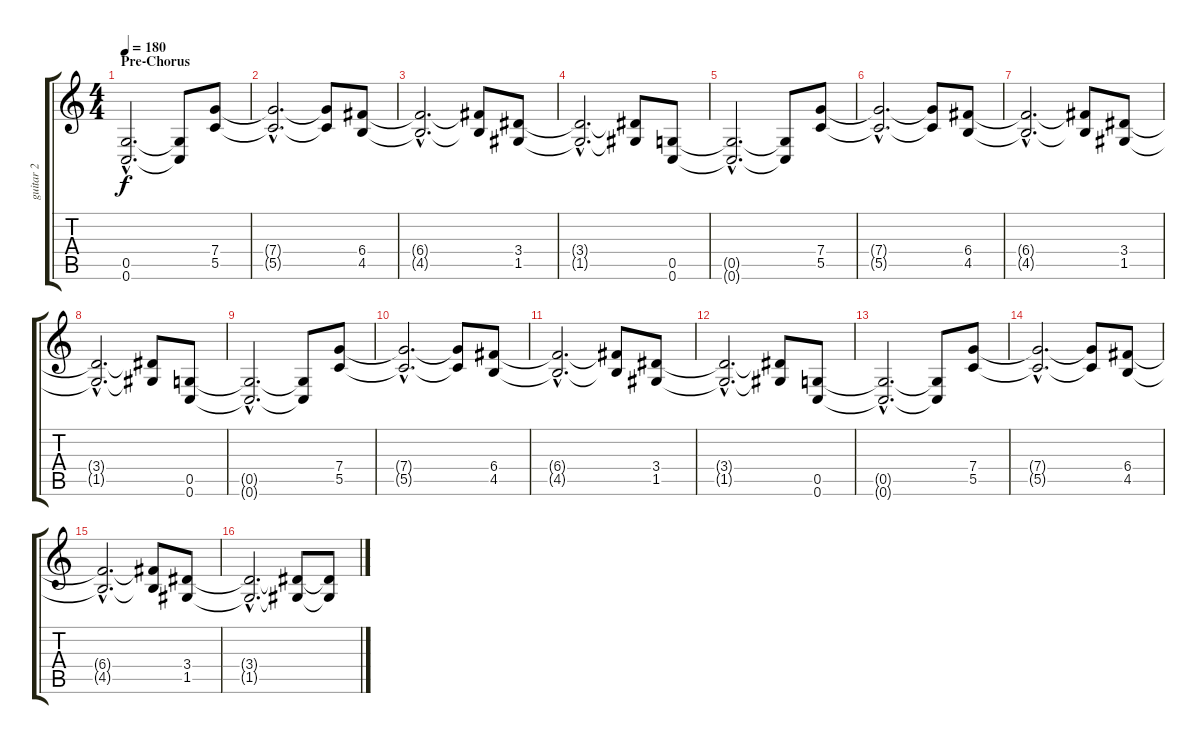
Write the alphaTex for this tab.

\track ("guitar 2" "guitar 2") {instrument overdrivenguitar}
\staff {score tabs}
\tuning (D4 A3 F3 C3 G2 C2) {hide}
\ts (4 4)
\section ("" "Pre-Chorus")
\tempo 180
\clef g2
\ks c
(0.5{hac} 0.6{hac}).2{d dy f} (0.5{t} 0.6{t}).8 (7.4 5.5).8 |
(7.4{hac t} 5.5{hac t}).2{d} (7.4{t} 5.5{t}).8 (6.4 4.5).8 |
(6.4{hac t} 4.5{hac t}).2{d} (6.4{t} 4.5{t}).8 (3.4 1.5).8 |
(3.4{hac t} 1.5{hac t}).2{d} (3.4{t} 1.5{t}).8 (0.5 0.6).8 |
(0.5{hac t} 0.6{hac t}).2{d} (0.5{t} 0.6{t}).8 (7.4 5.5).8 |
(7.4{hac t} 5.5{hac t}).2{d} (7.4{t} 5.5{t}).8 (6.4 4.5).8 |
(6.4{hac t} 4.5{hac t}).2{d} (6.4{t} 4.5{t}).8 (3.4 1.5).8 |
(3.4{hac t} 1.5{hac t}).2{d} (3.4{t} 1.5{t}).8 (0.5 0.6).8 |
(0.5{hac t} 0.6{hac t}).2{d} (0.5{t} 0.6{t}).8 (7.4 5.5).8 |
(7.4{hac t} 5.5{hac t}).2{d} (7.4{t} 5.5{t}).8 (6.4 4.5).8 |
(6.4{hac t} 4.5{hac t}).2{d} (6.4{t} 4.5{t}).8 (3.4 1.5).8 |
(3.4{hac t} 1.5{hac t}).2{d} (3.4{t} 1.5{t}).8 (0.5 0.6).8 |
(0.5{hac t} 0.6{hac t}).2{d} (0.5{t} 0.6{t}).8 (7.4 5.5).8 |
(7.4{hac t} 5.5{hac t}).2{d} (7.4{t} 5.5{t}).8 (6.4 4.5).8 |
(6.4{hac t} 4.5{hac t}).2{d} (6.4{t} 4.5{t}).8 (3.4 1.5).8 |
(3.4{hac t} 1.5{hac t}).2{d} (3.4{t} 1.5{t}).8 (3.4{t} 1.5{t}).8
